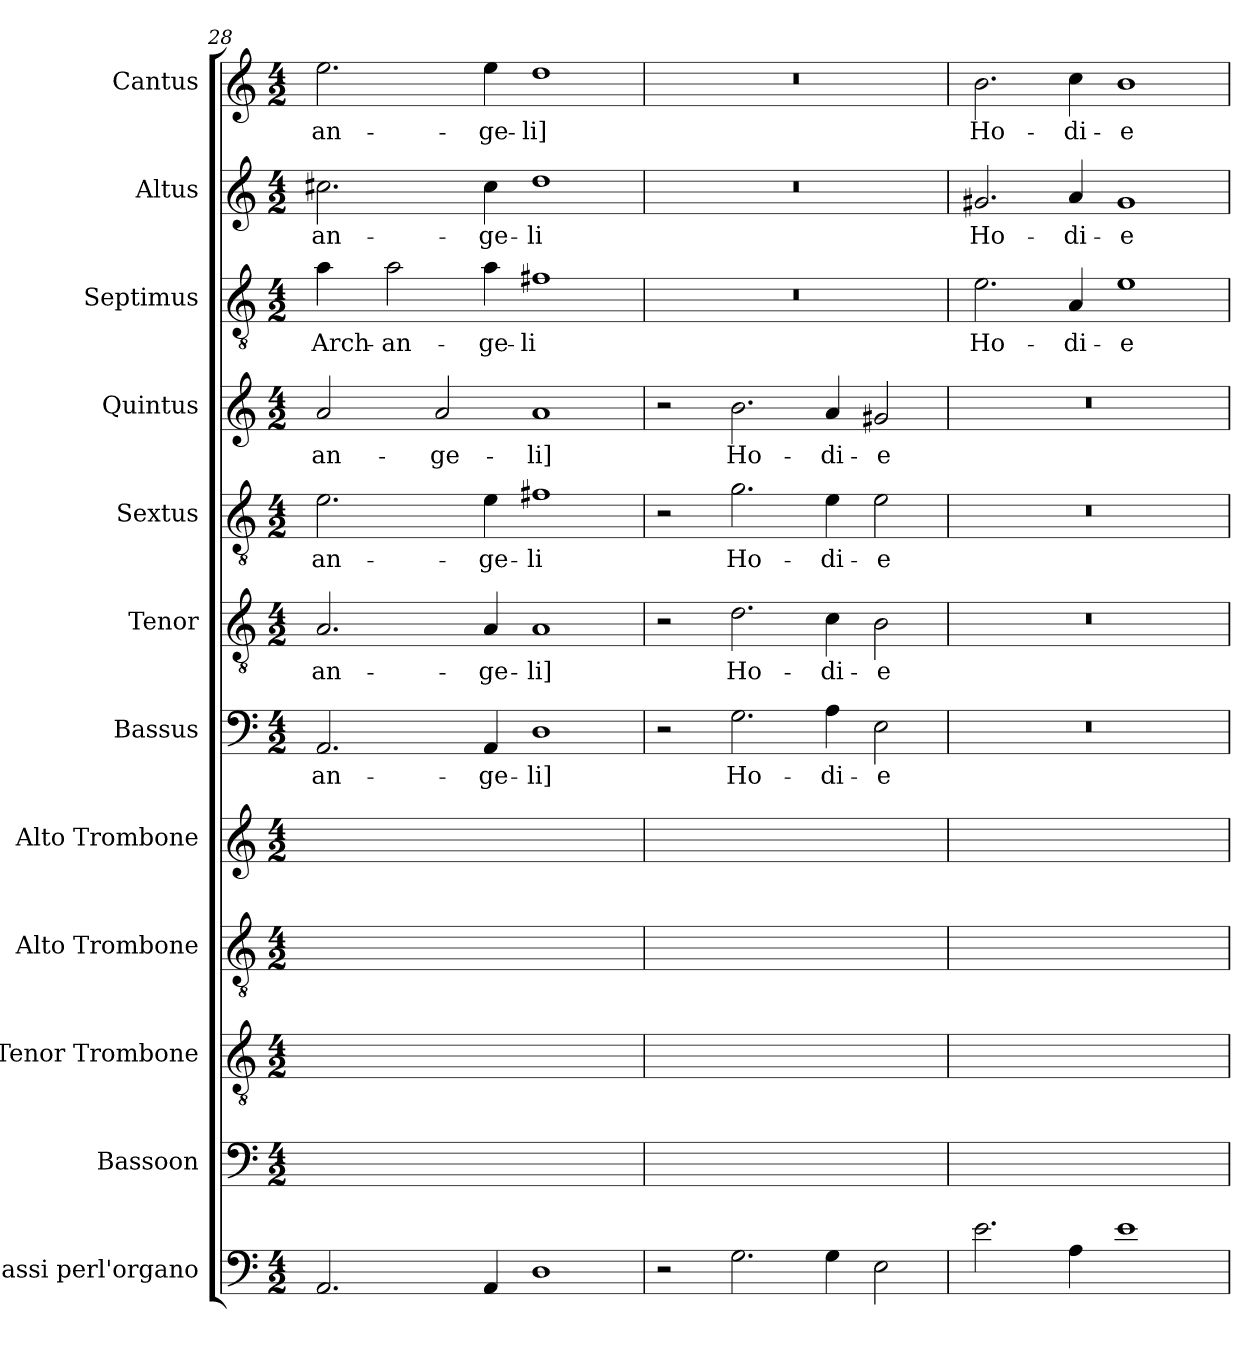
**kern	**kern	**text	**kern	**text	**kern	**text	**kern	**text	**kern	**text	**kern	**text	**kern	**text	**kern	**text	**kern	**text	**kern	**text	**kern	**text
*part12	*part11	*part11	*part10	*part10	*part9	*part9	*part8	*part8	*part7	*part7	*part6	*part6	*part5	*part5	*part4	*part4	*part3	*part3	*part2	*part2	*part1	*part1
*staff12	*staff11	*staff11	*staff10	*staff10	*staff9	*staff9	*staff8	*staff8	*staff7	*staff7	*staff6	*staff6	*staff5	*staff5	*staff4	*staff4	*staff3	*staff3	*staff2	*staff2	*staff1	*staff1
*I"Bassi perl'organo	*I"Bassoon	*	*I"Tenor Trombone	*	*I"Alto Trombone	*	*I"Alto Trombone	*	*I"Bassus	*	*I"Tenor	*	*I"Sextus	*	*I"Quintus	*	*I"Septimus	*	*I"Altus	*	*I"Cantus	*
*	*I'Bsn.	*	*I'Tbn.	*	*I'A. Tbn.	*	*I'A. Tbn.	*	*I'B.	*	*I'T.	*	*	*	*	*	*	*	*I'A.	*	*I'C.	*
*clefF4	*clefF4	*	*clefGv2	*	*clefGv2	*	*clefG2	*	*clefF4	*	*clefGv2	*	*clefGv2	*	*clefG2	*	*clefGv2	*	*clefG2	*	*clefG2	*
*	*	*	*	*	*	*	*	*	*	*	*ITrd7c12	*	*ITrd7c12	*	*	*	*ITrd7c12	*	*	*	*	*
*k[]	*k[]	*	*k[]	*	*k[]	*	*k[]	*	*k[]	*	*k[]	*	*k[]	*	*k[]	*	*k[]	*	*k[]	*	*k[]	*
*a:	*a:	*	*a:	*	*a:	*	*a:	*	*a:	*	*a:	*	*a:	*	*a:	*	*a:	*	*a:	*	*a:	*
*M4/2	*M4/2	*	*M4/2	*	*M4/2	*	*M4/2	*	*M4/2	*	*M4/2	*	*M4/2	*	*M4/2	*	*M4/2	*	*M4/2	*	*M4/2	*
=28	=28	=28	=28	=28	=28	=28	=28	=28	=28	=28	=28	=28	=28	=28	=28	=28	=28	=28	=28	=28	=28	=28
!	!	!	!	!	!	!	!	!	!	!LO:LY:b	!	!LO:LY:b	!	!LO:LY:b	!	!LO:LY:b	!	!LO:LY:b	!	!LO:LY:b	!	!LO:LY:b
2.AA/	2.AA/yy	-an-	2.AA/yy	-an-	2.E/yy	-an-	2a/yy	-an-	2.AA/	-an-	2.AA/	-an-	2.E\	-an-	2a/	-an-	4A\	Arch-	2.cc#X\	-an-	2.ee\	-an-
!	!	!	!	!	!	!	!	!	!	!	!	!	!	!	!	!	!	!LO:LY:b	!	!	!	!
.	.	.	.	.	.	.	.	.	.	.	.	.	.	.	.	.	2A\	-an-	.	.	.	.
!	!	!	!	!	!	!	!	!	!	!	!	!	!	!	!	!LO:LY:b	!	!	!	!	!	!
.	.	.	.	.	.	.	2a/yy	-ge-	.	.	.	.	.	.	2a/	-ge-	.	.	.	.	.	.
!	!	!	!	!	!	!	!	!	!	!LO:LY:b	!	!LO:LY:b	!	!LO:LY:b	!	!	!	!LO:LY:b	!	!LO:LY:b	!	!LO:LY:b
4AA/	4AA/yy	-ge-	4AA/yy	-ge-	4E/yy	-ge-	.	.	4AA/	-ge-	4AA/	-ge-	4E\	-ge-	.	.	4A\	-ge-	4cc#\	-ge-	4ee\	-ge-
!	!	!	!	!	!	!	!	!	!	!LO:LY:b	!	!LO:LY:b	!	!LO:LY:b	!	!LO:LY:b	!	!LO:LY:b	!	!LO:LY:b	!	!LO:LY:b
1D	1Dyy	-li]	1AAyy	-li]	1F#yy	-li	1ayy	-li]	1D	-li]	1AA	-li]	1F#X	-li	1a	-li]	1F#X	-li	1dd	-li	1dd	-li]
=29	=29	=29	=29	=29	=29	=29	=29	=29	=29	=29	=29	=29	=29	=29	=29	=29	=29	=29	=29	=29	=29	=29
!	!	!	!	!	!	!	!	!	!	!	!	!	!	!	!	!	!LO:N:vis=1	!	!LO:N:vis=1	!	!LO:N:vis=1	!
2r	2ryy	.	2ryy	.	2ryy	.	2ryy	.	2r	.	2r	.	2r	.	2r	.	0r	.	0r	.	0r	.
!	!	!	!	!	!	!	!	!	!	!LO:LY:b	!	!LO:LY:b	!	!LO:LY:b	!	!LO:LY:b	!	!	!	!	!	!
2.G\	2.G\yy	Ho-	2.D/yy	Ho-	2.G/yy	Ho-	2.b\yy	Ho-	2.G\	Ho-	2.D\	Ho-	2.G\	Ho-	2.b\	Ho-	.	.	.	.	.	.
!	!	!	!	!	!	!	!	!	!	!LO:LY:b	!	!LO:LY:b	!	!LO:LY:b	!	!LO:LY:b	!	!	!	!	!	!
4G\	4A\yy	-di-	4C/yy	-di-	4E/yy	-di-	4a/yy	-di-	4A\	-di-	4C\	-di-	4E\	-di-	4a/	-di-	.	.	.	.	.	.
!	!	!	!	!	!	!	!	!	!	!LO:LY:b	!	!LO:LY:b	!	!LO:LY:b	!	!LO:LY:b	!	!	!	!	!	!
2E\	2E\yy	-e	2BB/yy	-e	2E/yy	-e	2g#/yy	-e	2E\	-e	2BB\	-e	2E\	-e	2g#X/	-e	.	.	.	.	.	.
!!LO:PB:g=z
=30	=30	=30	=30	=30	=30	=30	=30	=30	=30	=30	=30	=30	=30	=30	=30	=30	=30	=30	=30	=30	=30	=30
!	!	!	!	!	!	!	!	!	!LO:N:vis=1	!	!LO:N:vis=1	!	!LO:N:vis=1	!	!LO:N:vis=1	!	!	!LO:LY:b	!	!LO:LY:b	!	!LO:LY:b
2.e\	0ryy	.	0ryy	.	0ryy	.	0ryy	.	0r	.	0r	.	0r	.	0r	.	2.E\	Ho-	2.g#X/	Ho-	2.b\	Ho-
!	!	!	!	!	!	!	!	!	!	!	!	!	!	!	!	!	!	!LO:LY:b	!	!LO:LY:b	!	!LO:LY:b
4A\	.	.	.	.	.	.	.	.	.	.	.	.	.	.	.	.	4AA/	-di-	4a/	-di-	4cc\	-di-
!	!	!	!	!	!	!	!	!	!	!	!	!	!	!	!	!	!	!LO:LY:b	!	!LO:LY:b	!	!LO:LY:b
1e	.	.	.	.	.	.	.	.	.	.	.	.	.	.	.	.	1E	-e	1g#	-e	1b	-e
=	=	=	=	=	=	=	=	=	=	=	=	=	=	=	=	=	=	=	=	=	=	=
*-	*-	*-	*-	*-	*-	*-	*-	*-	*-	*-	*-	*-	*-	*-	*-	*-	*-	*-	*-	*-	*-	*-
